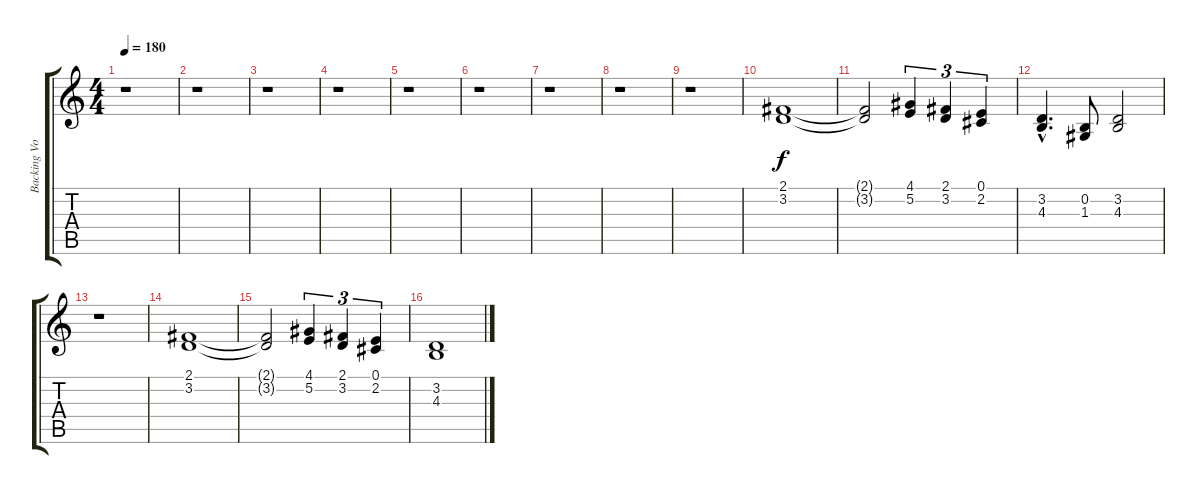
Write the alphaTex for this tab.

\track ("Backing Vocals" "Backing Vo") {instrument trombone}
\staff {score tabs}
\tuning (E4 B3 G3 D3 A2 E2) {hide}
\ts (4 4)
\tempo 180
\clef g2
\ks c
r.1{dy f} |
r.1 |
r.1 |
r.1 |
r.1 |
r.1 |
r.1 |
r.1 |
r.1 |
(2.1 3.2).1{volume 14} |
(2.1{t} 3.2{t}).2 (4.1 5.2).4{tu (3 2)} (2.1 3.2).4{tu (3 2)} (0.1 2.2).4{tu (3 2)} |
(3.2{hac} 4.3{hac}).4{d} (0.2 1.3).8 (3.2 4.3).2 |
r.1 |
(2.1 3.2).1 |
(2.1{t} 3.2{t}).2 (4.1 5.2).4{tu (3 2)} (2.1 3.2).4{tu (3 2)} (0.1 2.2).4{tu (3 2)} |
(3.2 4.3).1
